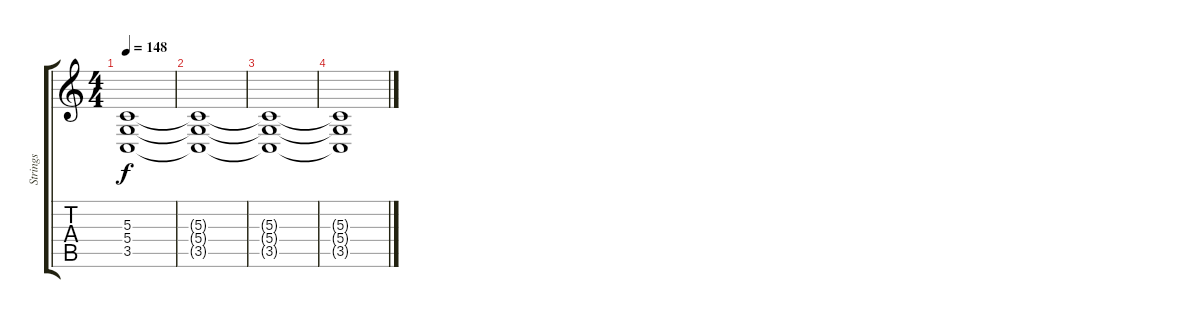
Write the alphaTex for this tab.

\track ("Strings" "Strings") {instrument stringensemble1}
\staff {score tabs}
\tuning (E4 B3 G3 D3 A2 E2) {hide}
\ts (4 4)
\tempo 148
\clef g2
\ks c
(5.3 5.4 3.5).1{dy f volume 0} |
(5.3{t} 5.4{t} 3.5{t}).1 |
(5.3{t} 5.4{t} 3.5{t}).1 |
(5.3{t} 5.4{t} 3.5{t}).1
